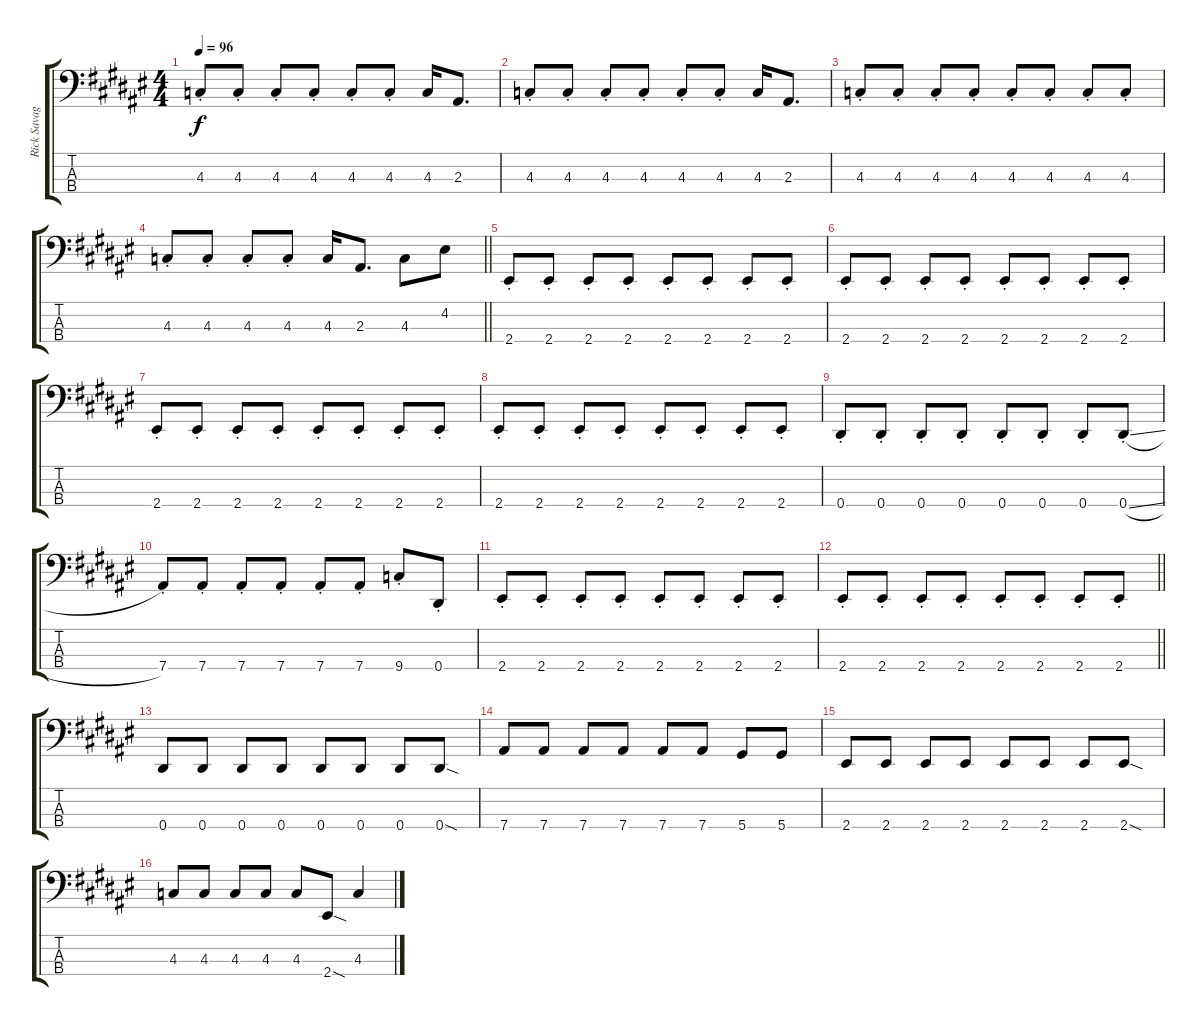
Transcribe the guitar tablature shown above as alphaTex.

\track ("Rick Savage" "Rick Savag") {instrument electricbassfinger}
\staff {score tabs}
\tuning (Gb2 Db2 Ab1 Eb1) {hide}
\ts (4 4)
\tempo 96
\clef f4
\ks f#
4.3{st}.8{dy f} 4.3{st}.8 4.3{st}.8 4.3{st}.8 4.3{st}.8 4.3{st}.8 4.3.16 2.3.8{d} |
4.3{st}.8 4.3{st}.8 4.3{st}.8 4.3{st}.8 4.3{st}.8 4.3{st}.8 4.3.16 2.3.8{d} |
4.3{st}.8 4.3{st}.8 4.3{st}.8 4.3{st}.8 4.3{st}.8 4.3{st}.8 4.3{st}.8 4.3{st}.8 |
\barLineRight lightlight
4.3{st}.8 4.3{st}.8 4.3{st}.8 4.3{st}.8 4.3.16 2.3.8{d} 4.3.8 4.2.8 |
2.4{st}.8 2.4{st}.8 2.4{st}.8 2.4{st}.8 2.4{st}.8 2.4{st}.8 2.4{st}.8 2.4{st}.8 |
2.4{st}.8 2.4{st}.8 2.4{st}.8 2.4{st}.8 2.4{st}.8 2.4{st}.8 2.4{st}.8 2.4{st}.8 |
2.4{st}.8 2.4{st}.8 2.4{st}.8 2.4{st}.8 2.4{st}.8 2.4{st}.8 2.4{st}.8 2.4{st}.8 |
2.4{st}.8 2.4{st}.8 2.4{st}.8 2.4{st}.8 2.4{st}.8 2.4{st}.8 2.4{st}.8 2.4{st}.8 |
0.4{st}.8 0.4{st}.8 0.4{st}.8 0.4{st}.8 0.4{st}.8 0.4{st}.8 0.4{st}.8 0.4{sl st}.8 |
7.4{st}.8 7.4{st}.8 7.4{st}.8 7.4{st}.8 7.4{st}.8 7.4{st}.8 9.4{st}.8 0.4{st}.8 |
2.4{st}.8 2.4{st}.8 2.4{st}.8 2.4{st}.8 2.4{st}.8 2.4{st}.8 2.4{st}.8 2.4{st}.8 |
\barLineRight lightlight
2.4{st}.8 2.4{st}.8 2.4{st}.8 2.4{st}.8 2.4{st}.8 2.4{st}.8 2.4{st}.8 2.4{st}.8 |
0.4.8 0.4.8 0.4.8 0.4.8 0.4.8 0.4.8 0.4.8 0.4{sod}.8 |
7.4.8 7.4.8 7.4.8 7.4.8 7.4.8 7.4.8 5.4.8 5.4.8 |
2.4.8 2.4.8 2.4.8 2.4.8 2.4.8 2.4.8 2.4.8 2.4{sod}.8 |
4.3.8 4.3.8 4.3.8 4.3.8 4.3.8 2.4{sod}.8 4.3.4
